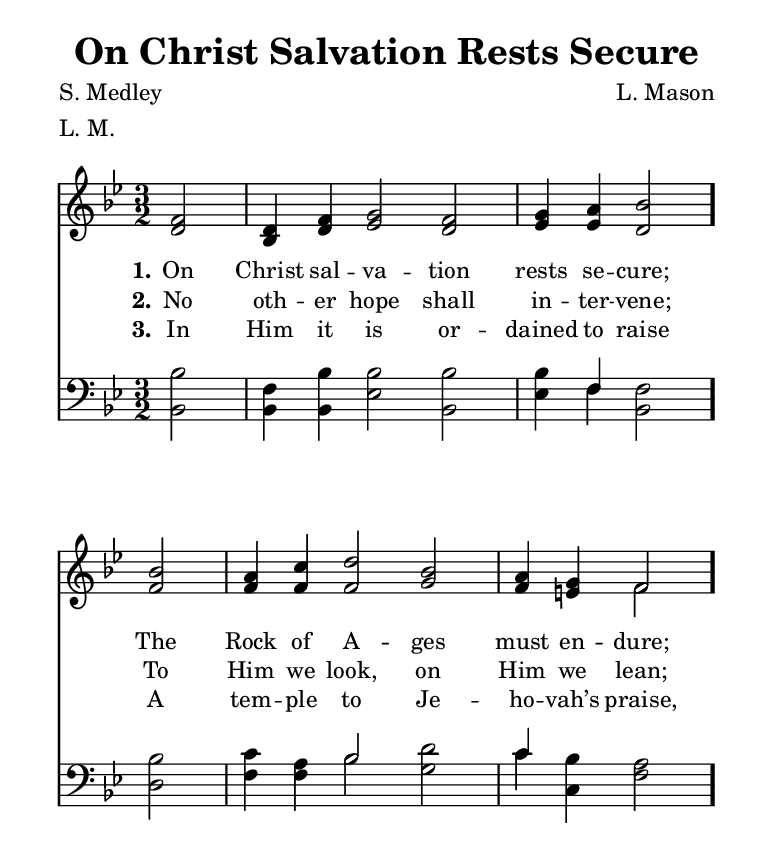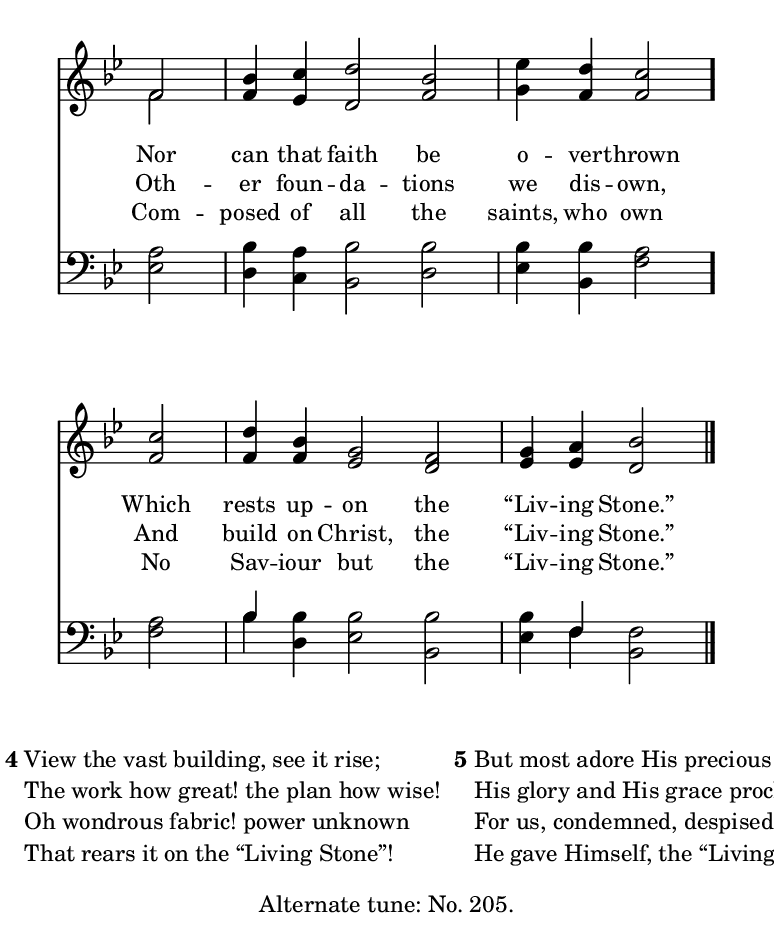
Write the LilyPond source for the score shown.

\include "common/global.ily"
\paper {
  \include "common/paper.ily"
  ragged-bottom = ##t
  ragged-last-bottom = ##t
  systems-per-page = ##f
  system-system-spacing.padding = 9
}

\header{
  %gospel
  hymnnumber = "91"
  title = "On Christ Salvation Rests Secure"
  tunename = "Hebron"
  meter = "L. M."
  poet = "S. Medley"
  composer = "L. Mason"
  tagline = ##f
}

% for fermata in MIDI
ta = { \tempo 2=60 }
tb = { \tempo 2=30 }

patternAA = { c2 | c4 c4 c2 c2 | c4 c4 c2 }

global = {
  \include "common/overrides.ily"
  \override Staff.TimeSignature.style = #'numbered
  \time 3/2
  \override Score.MetronomeMark.transparent = ##t % hide all fermata changes too
  \ta
  \key bes \major
  \partial 2
  \autoBeamOff
}

notesSoprano = {
\global
\relative c' {

  \changePitch \patternAA { f | d f g f | g a bes }
  \changePitch \patternAA { bes | a c d bes | a g f }
  \changePitch \patternAA { f | bes c d bes | ees d c }
  \changePitch \patternAA { c | d bes g f | g a bes }

  \bar "|."

}
}

notesAlto = {
\global
\relative e' {

  \changePitch \patternAA { d bes d ees d | ees ees d }
  \changePitch \patternAA { f | f f f g | f e f }
  \changePitch \patternAA { f | f ees d f | g f f }
  \changePitch \patternAA { f | f f ees d | ees ees d }

}
}

notesTenor = {
\global
\relative a {

  \changePitch \patternAA { bes | f bes bes bes | bes f f }
  \changePitch \patternAA { bes | c a bes d | c bes a }
  \changePitch \patternAA { a | bes a bes bes | bes bes a }
  \changePitch \patternAA { a | bes bes bes bes | bes f f }

}
}

notesBass = {
\global
\relative f, {

  \changePitch \patternAA { bes | bes bes ees bes | ees f bes, }
  \changePitch \patternAA { d | f f bes g | c c, f }
  \changePitch \patternAA { ees | d c bes d | ees bes f' }
  \changePitch \patternAA { f | bes d, ees bes | ees f bes, }

}
}

wordsA = \lyricmode {
\set stanza = "1."

On Christ sal -- va -- tion rests se -- cure; \bar "."
The Rock of A -- ges must en -- dure; \bar "." \eogbreak
Nor can that faith be o -- ver -- thrown \bar "."
Which rests up -- on the “Liv -- ing Stone.” \bar "." \eogbreak

}

wordsB = \lyricmode {
\set stanza = "2."

No oth -- er hope shall in -- ter -- vene;
To Him we look, on Him we lean;
Oth -- er foun -- da -- tions we dis -- own,
And build on Christ, the “Liv -- ing Stone.”

}

wordsC = \lyricmode {
\set stanza = "3."

In Him it is or -- dained to raise
A tem -- ple to Je -- ho -- vah’s praise,
Com -- posed of all the saints, who own
No Sav -- iour but the “Liv -- ing Stone.”

}

wordsD = \markuplist {

\line { View the vast building, see it rise; }
\line { The work how great! the plan how wise! }
\line { Oh wondrous fabric! power unknown }
\line { That rears it on the “Living Stone”! }

}
wordsE = \markuplist {

\line { But most adore His precious name; }
\line { His glory and His grace proclaim; }
\line { For us, condemned, despised, undone, }
\line { He gave Himself, the “Living Stone.” }

}

\score {
  \context ChoirStaff <<
    \context Staff = upper <<
      \set Staff.autoBeaming = ##f
      \set ChoirStaff.systemStartDelimiter = #'SystemStartBar
      \set ChoirStaff.printPartCombineTexts = ##f
      \partcombine #'(2 . 9) \notesSoprano \notesAlto
      \context NullVoice = sopranos { \voiceOne << \notesSoprano >> }
      \context Lyrics = one   \lyricsto sopranos \wordsA
      \context Lyrics = two   \lyricsto sopranos \wordsB
      \context Lyrics = three \lyricsto sopranos \wordsC
    >>
    \context Staff = men <<
      \set Staff.autoBeaming = ##f
      \clef bass
      \set ChoirStaff.printPartCombineTexts = ##f
      \partcombine #'(2 . 9) \notesTenor \notesBass
    >>
  >>
  \layout {
    \include "common/layout.ily"
  }
  \midi{
    \include "common/midi.ily"
  }
}

\noPageBreak

\markup { \fill-line {
  \hspace #0.1
  \line{ \bold 4 \column { \wordsD } }
  \hspace #0.1
  \line{ \bold 5 \column { \wordsE } }
  \hspace #0.1
} }

\noPageBreak

\markup { \vspace #2 \fill-line { \raise #2 \line { Alternate tune: No. 205. } } }

\version "2.19.49"  % necessary for upgrading to future LilyPond versions.

% vi:set et ts=2 sw=2 ai nocindent syntax=lilypond:
